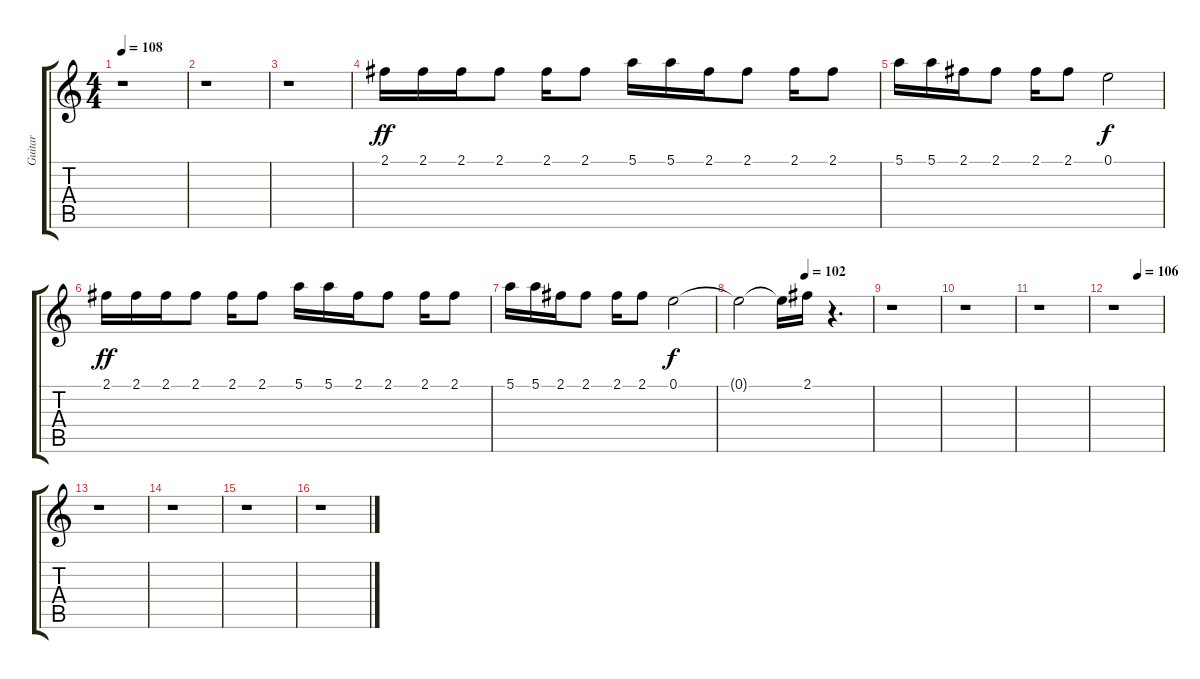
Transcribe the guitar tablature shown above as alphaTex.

\track ("Guitar" "Guitar") {instrument distortionguitar}
\staff {score tabs}
\tuning (E4 B3 G3 D3 A2 E2) {hide}
\ts (4 4)
\tempo 108
\clef g2
\ks c
r.1{dy f} |
r.1 |
r.1 |
2.1.16{dy ff} 2.1.16 2.1.16 2.1.8 2.1.16 2.1.8 5.1.16 5.1.16 2.1.16 2.1.8 2.1.16 2.1.8 |
5.1.16 5.1.16 2.1.16 2.1.8 2.1.16 2.1.8 0.1.2{dy f} |
2.1.16{dy ff} 2.1.16 2.1.16 2.1.8 2.1.16 2.1.8 5.1.16 5.1.16 2.1.16 2.1.8 2.1.16 2.1.8 |
5.1.16 5.1.16 2.1.16 2.1.8 2.1.16 2.1.8 0.1.2{dy f} |
\tempo (102 0.5)
0.1{t}.2 0.1{t}.16 2.1.16 r.4{d} |
r.1 |
r.1 |
r.1 |
\tempo (106 0.5)
r.1 |
r.1 |
r.1 |
r.1 |
r.1
